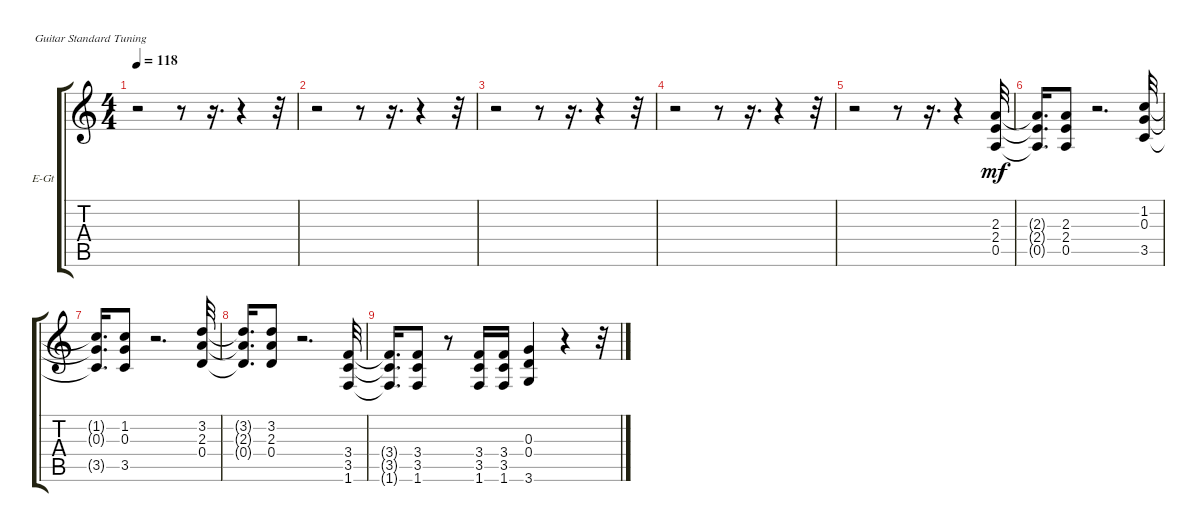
\bracketExtendMode groupsimilarinstruments
\firstSystemTrackNameOrientation horizontal
\otherSystemsTrackNameOrientation horizontal
\track ("Guitar5" "E-Gt") {instrument electricguitarclean}
\staff {score tabs}
\tuning (E4 B3 G3 D3 A2 E2)
\ts (4 4)
\tempo 118
\clef g2
\ks c
r.2{dy mf} r.8 r.16{d} r.4 r.32 |
r.2 r.8 r.16{d} r.4 r.32 |
r.2 r.8 r.16{d} r.4 r.32 |
r.2 r.8 r.16{d} r.4 r.32 |
r.2 r.8 r.16{d} r.4 (2.4 2.3 0.5).32 |
(2.4{t} 2.3{t} 0.5{t}).16{d} (2.3 0.5 2.4).8 r.2{d} (0.3 1.2 3.5).32 |
(0.3{t} 1.2{t} 3.5{t}).16{d} (3.5 1.2 0.3).8 r.2{d} (0.4 2.3 3.2).32 |
(0.4{t} 2.3{t} 3.2{t}).16{d} (2.3 3.2 0.4).8 r.2{d} (1.6 3.5 3.4).32 |
(1.6{t} 3.5{t} 3.4{t}).16{d} (3.5 1.6 3.4).8 r.8 (3.4 3.5 1.6).16 (3.4 3.5 1.6).16 (0.4 3.6 0.3).4 r.4 r.32
